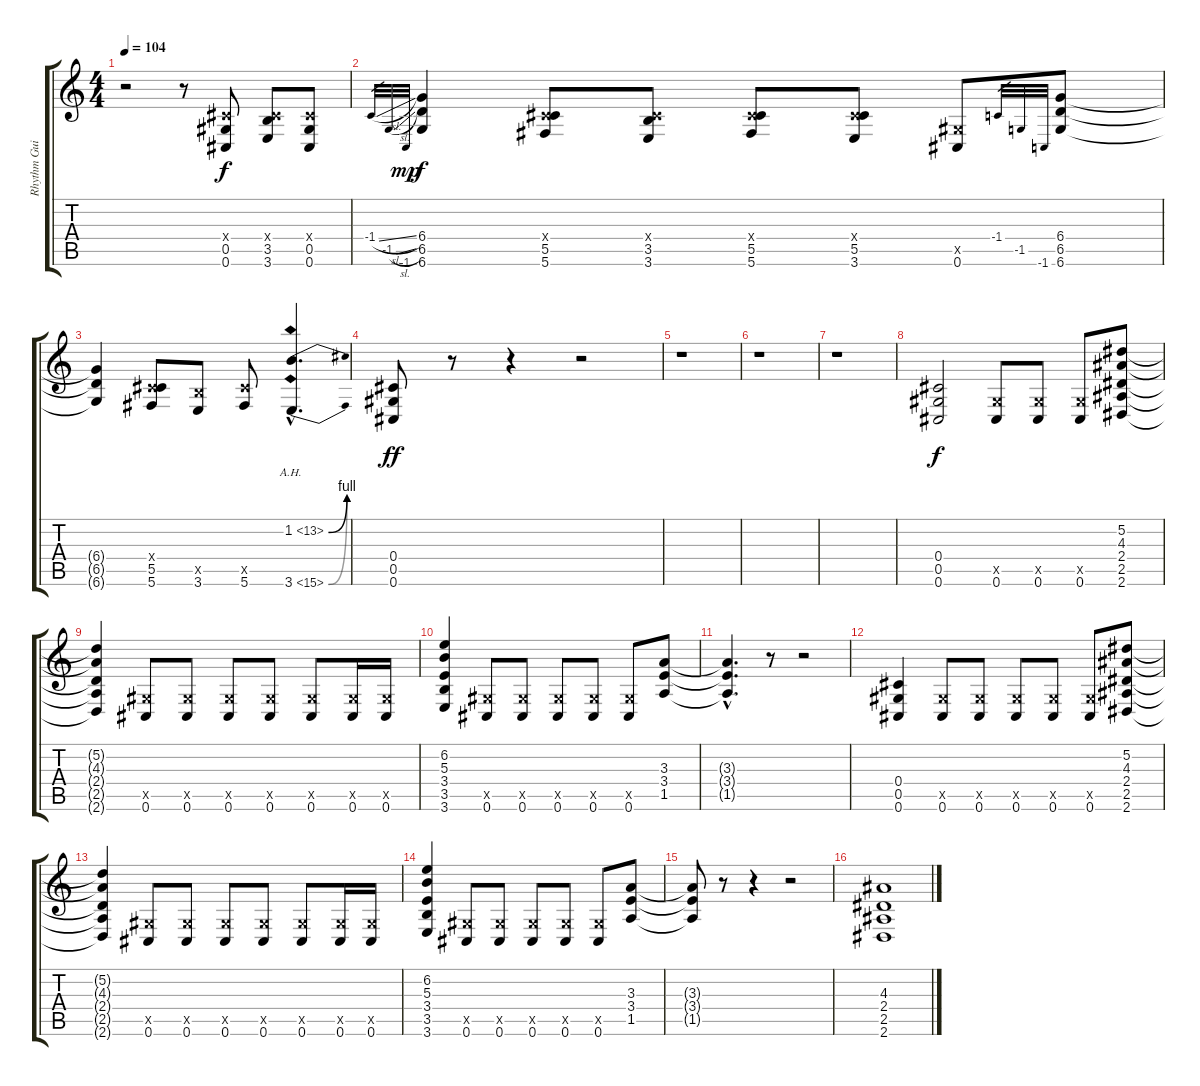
\track ("Rhythm Guitar 1" "Rhythm Gui") {instrument overdrivenguitar}
\staff {score tabs}
\tuning (Eb4 Bb3 Gb3 Db3 Ab2 Db2) {hide}
\ts (4 4)
\tempo 104
\clef g2
\ks c
r.2{dy ff} r.8 (0.4{x} 0.5 0.6).8{dy f} (0.4{x} 3.5 3.6).8 (0.4{x} 0.5 0.6).8 |
-1.4{sl}.32{gr} -1.5{sl}.32{gr} -1.6.32{gr dy mp} (6.4 6.5 6.6).4{dy f} (0.4{x} 5.5 5.6).8 (0.4{x} 3.5 3.6).8 (0.4{x} 5.5 5.6).8 (0.4{x} 5.5 3.6).8 (0.5{x} 0.6).8 -1.4.32{gr} -1.5.32{gr} -1.6.32{gr} (6.4 6.5 6.6).8 |
(6.4{t} 6.5{t} 6.6{t}).4 (0.4{x} 5.5 5.6).8 (3.5{x} 3.6).8 (5.5{x} 5.6).8 (1.2{be (bend 0 0 60 4) ah 12 hac} 3.6{be (bend 0 0 60 4) ah 12 hac}).4{d} |
(0.4 0.5 0.6).8{dy ff} r.8 r.4 r.2 |
r.1 |
r.1 |
r.1 |
(0.4 0.5 0.6).2{dy f} (0.5{x} 0.6).8 (0.5{x} 0.6).8 (0.5{x} 0.6).8 (5.2 4.3 2.4 2.5 2.6).8 |
(5.2{t} 4.3{t} 2.4{t} 2.5{t} 2.6{t}).4 (0.5{x} 0.6).8 (0.5{x} 0.6).8 (0.5{x} 0.6).8 (0.5{x} 0.6).8 (0.5{x} 0.6).8 (0.5{x} 0.6).16 (0.5{x} 0.6).16 |
(6.2 5.3 3.4 3.5 3.6).4 (0.5{x} 0.6).8 (0.5{x} 0.6).8 (0.5{x} 0.6).8 (0.5{x} 0.6).8 (0.5{x} 0.6).8 (3.3 3.4 1.5).8 |
(3.3{hac t} 3.4{hac t} 1.5{hac t}).4{d} r.8 r.2 |
(0.4 0.5 0.6).4 (0.5{x} 0.6).8 (0.5{x} 0.6).8 (0.5{x} 0.6).8 (0.5{x} 0.6).8 (0.5{x} 0.6).8 (5.2 4.3 2.4 2.5 2.6).8 |
(5.2{t} 4.3{t} 2.4{t} 2.5{t} 2.6{t}).4 (0.5{x} 0.6).8 (0.5{x} 0.6).8 (0.5{x} 0.6).8 (0.5{x} 0.6).8 (0.5{x} 0.6).8 (0.5{x} 0.6).16 (0.5{x} 0.6).16 |
(6.2 5.3 3.4 3.5 3.6).4 (0.5{x} 0.6).8 (0.5{x} 0.6).8 (0.5{x} 0.6).8 (0.5{x} 0.6).8 (0.5{x} 0.6).8 (3.3 3.4 1.5).8 |
(3.3{t} 3.4{t} 1.5{t}).8 r.8 r.4 r.2 |
(4.3 2.4 2.5 2.6).1
